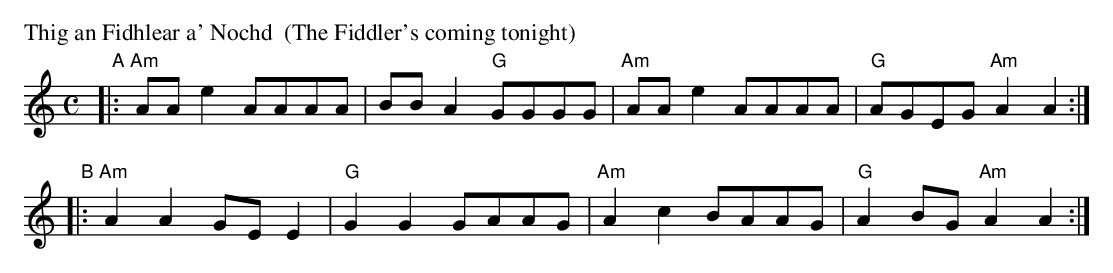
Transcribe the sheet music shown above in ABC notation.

X:1
P: Thig an Fidhlear a' Nochd  (The Fiddler's coming tonight)
M: C
L: 1/8
K: Am
"A"|: "Am"AAe2 AAAA | BBA2 "G"GGGG | "Am"AAe2 AAAA | "G"AGEG "Am"A2A2 :|
"B"|: "Am"A2A2 GEE2 | "G"G2G2 GAAG | "Am"A2c2 BAAG | "G"A2BG "Am"A2A2 :|
